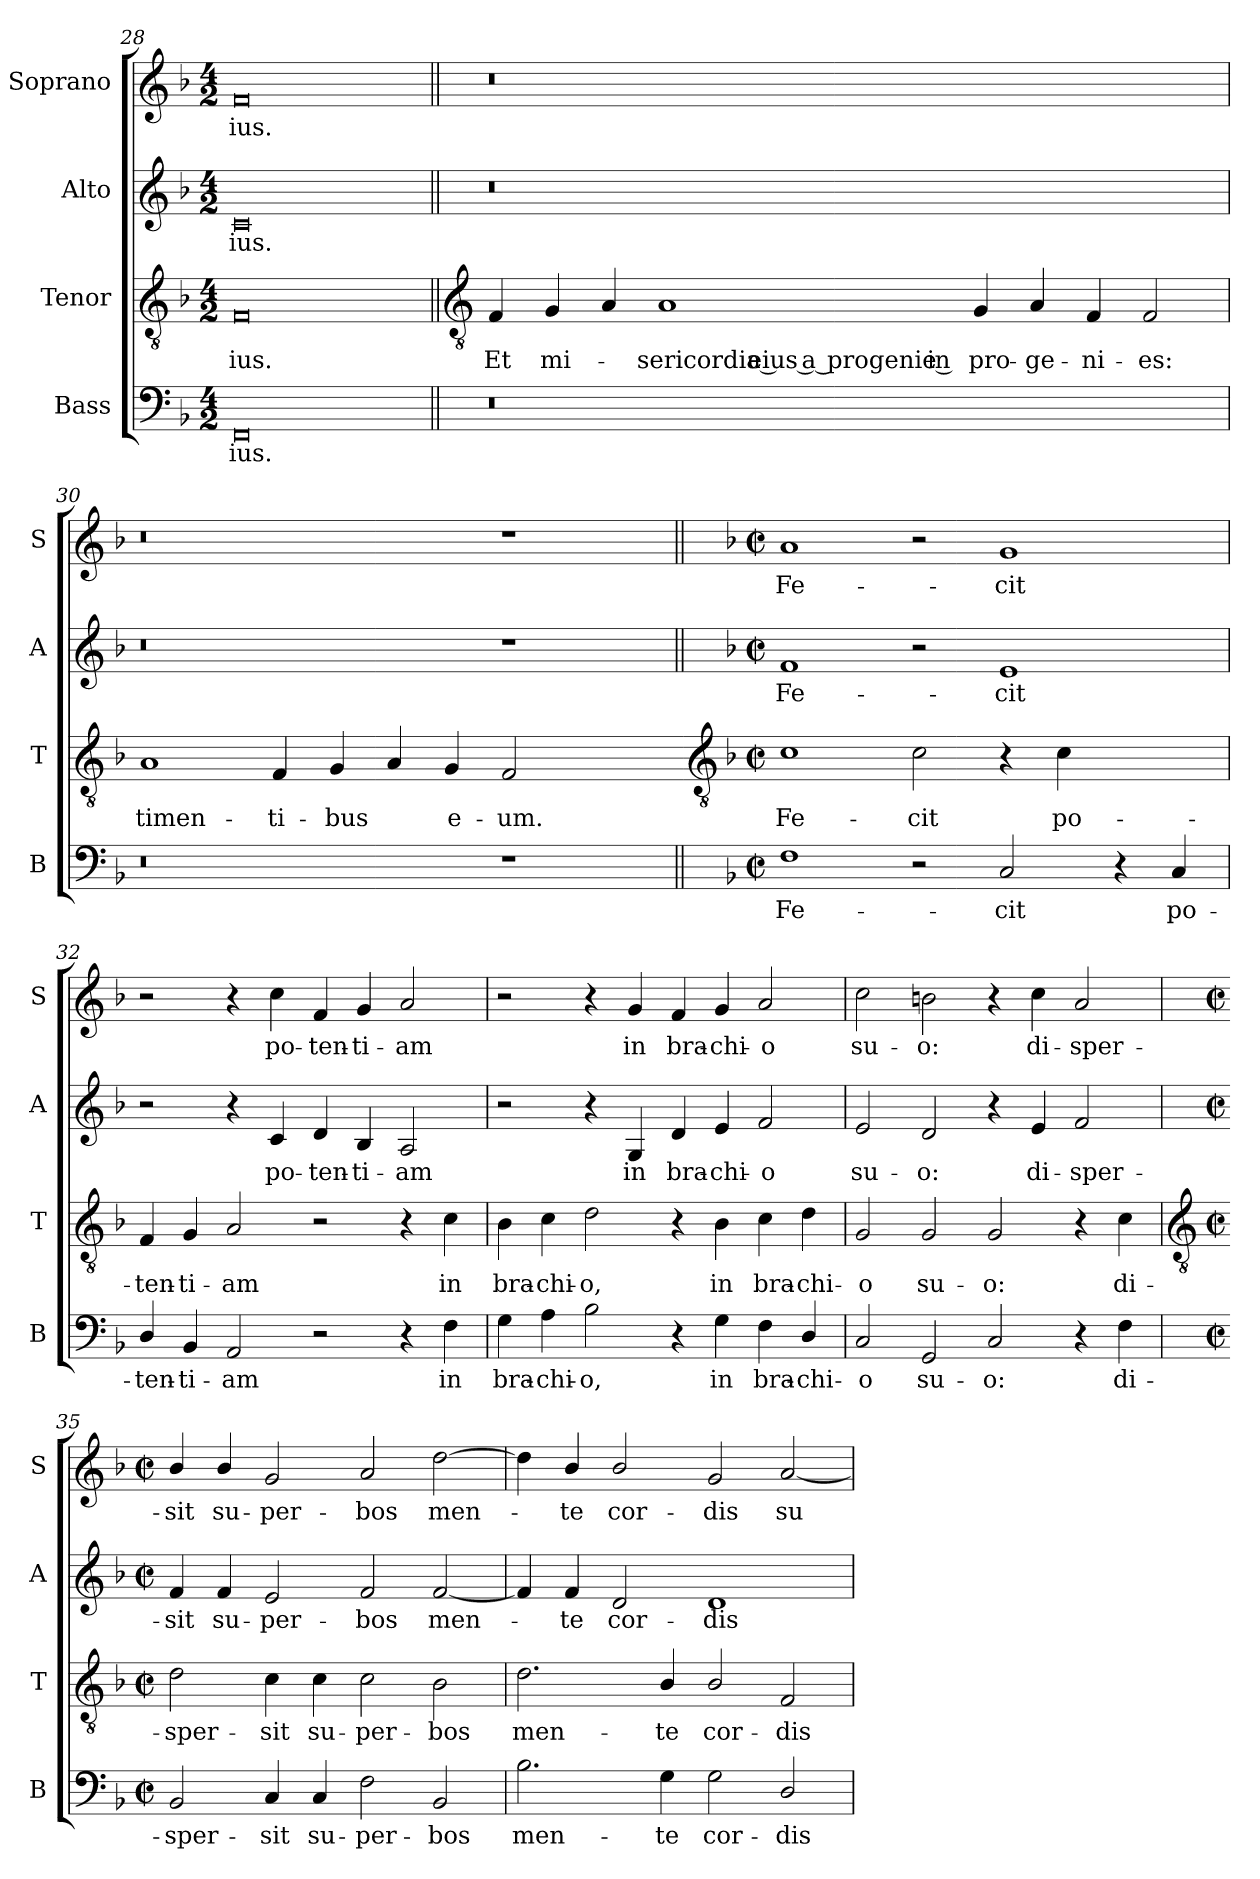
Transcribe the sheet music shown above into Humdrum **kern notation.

**kern	**text	**kern	**text	**kern	**text	**kern	**text
*part4	*part4	*part3	*part3	*part2	*part2	*part1	*part1
*staff4	*staff4	*staff3	*staff3	*staff2	*staff2	*staff1	*staff1
*I"Bass	*	*I"Tenor	*	*I"Alto	*	*I"Soprano	*
*I'B	*	*I'T	*	*I'A	*	*I'S	*
*clefF4	*	*clefGv2	*	*clefG2	*	*clefG2	*
*k[b-]	*	*k[b-]	*	*k[b-]	*	*k[b-]	*
*F:	*	*F:	*	*F:	*	*F:	*
*M4/2	*	*M4/2	*	*M4/2	*	*M4/2	*
=28	=28	=28	=28	=28	=28	=28	=28
!	!LO:LY:b	!	!LO:LY:b	!	!LO:LY:b	!	!LO:LY:b
0FF	ius.	0F	-ius.	0c	-ius.	0f	-ius.
!!LO:LB:g=z
=29||	=29||	=29||	=29||	=29||	=29||	=29||	=29||
*	*	*clefGv2	*	*	*	*	*
!	!	!	!LO:LY:b	!	!	!	!
0r	.	4F	Et	0r	.	0r	.
!	!	!	!LO:LY:b	!	!	!	!
.	.	4G	mi-	.	.	.	.
.	.	4A	.	.	.	.	.
!	!	!	!LO:LY:b	!	!	!	!
.	.	1A	sericordia eius a progenie in	.	.	.	.
!	!	!	!LO:LY:b	!	!	!	!
.	.	4G	pro-	.	.	.	.
!	!	!	!LO:LY:b	!	!	!	!
1ryy	.	4A	-ge-	1ryy	.	1ryy	.
!	!	!	!LO:LY:b	!	!	!	!
.	.	4F	-ni-	.	.	.	.
!	!	!	!LO:LY:b	!	!	!	!
.	.	2F	-es:	.	.	.	.
=30	=30	=30	=30	=30	=30	=30	=30
!	!	!	!LO:LY:b	!	!	!	!
0r	.	1A	timen-	0r	.	0r	.
!	!	!	!LO:LY:b	!	!	!	!
.	.	4F	-ti-	.	.	.	.
!	!	!	!LO:LY:b	!	!	!	!
.	.	4G	-bus	.	.	.	.
.	.	4A	.	.	.	.	.
!	!	!	!LO:LY:b	!	!	!	!
.	.	4G	e-	.	.	.	.
!	!	!	!LO:LY:b	!	!	!	!
1r	.	2F	-um.	1r	.	1r	.
.	.	2ryy	.	.	.	.	.
!!LO:LB:g=z
=31||	=31||	=31-	=31||	=31||	=31||	=31||	=31||
*	*	*clefGv2	*	*	*	*	*
*k[b-]	*	*	*	*k[b-]	*	*k[b-]	*
*F:	*	*	*	*F:	*	*F:	*
*M4/2	*	*M4/2	*	*M4/2	*	*M4/2	*
*met(c|)	*	*met(c|)	*	*met(c|)	*	*met(c|)	*
!	!LO:LY:b	!	!LO:LY:b	!	!LO:LY:b	!	!LO:LY:b
1F	Fe-	1c	Fe-	1f	Fe-	1a	Fe-
!	!	!	!LO:LY:b	!	!	!	!
2r	.	2c	-cit	2r	.	2r	.
!	!LO:LY:b	!	!	!	!LO:LY:b	!	!LO:LY:b
2C	-cit	4r	.	1e	-cit	1g	-cit
!	!	!	!LO:LY:b	!	!	!	!
.	.	4c	po-	.	.	.	.
4r	.	2ryy	.	.	.	.	.
!	!LO:LY:b	!	!	!	!	!	!
4C	po-	.	.	.	.	.	.
=32	=32	=32	=32	=32	=32	=32	=32
!	!LO:LY:b	!	!LO:LY:b	!	!	!	!
4D/	-ten-	4F	-ten-	2r	.	2r	.
!	!LO:LY:b	!	!LO:LY:b	!	!	!	!
4BB-	-ti-	4G	-ti-	.	.	.	.
!	!LO:LY:b	!	!LO:LY:b	!	!	!	!
2AA	-am	2A	-am	4r	.	4r	.
!	!	!	!	!	!LO:LY:b	!	!LO:LY:b
.	.	.	.	4c	po-	4cc	po-
!	!	!	!	!	!LO:LY:b	!	!LO:LY:b
2r	.	2r	.	4d	-ten-	4f	-ten-
!	!	!	!	!	!LO:LY:b	!	!LO:LY:b
.	.	.	.	4B-	-ti-	4g	-ti-
!	!	!	!	!	!LO:LY:b	!	!LO:LY:b
4r	.	4r	.	2A	-am	2a	-am
!	!LO:LY:b	!	!LO:LY:b	!	!	!	!
4F	in	4c	in	.	.	.	.
=33	=33	=33	=33	=33	=33	=33	=33
!	!LO:LY:b	!	!LO:LY:b	!	!	!	!
4G	bra-	4B-	bra-	2r	.	2r	.
!	!LO:LY:b	!	!LO:LY:b	!	!	!	!
4A	-chi-	4c	-chi-	.	.	.	.
!	!LO:LY:b	!	!LO:LY:b	!	!	!	!
2B-	-o,	2d	-o,	4r	.	4r	.
!	!	!	!	!	!LO:LY:b	!	!LO:LY:b
.	.	.	.	4G	in	4g	in
!	!	!	!	!	!LO:LY:b	!	!LO:LY:b
4r	.	4r	.	4d	bra-	4f	bra-
!	!LO:LY:b	!	!LO:LY:b	!	!LO:LY:b	!	!LO:LY:b
4G	in	4B-	in	4e	-chi-	4g	-chi-
!	!LO:LY:b	!	!LO:LY:b	!	!LO:LY:b	!	!LO:LY:b
4F	bra-	4c	bra-	2f	-o	2a	-o
!	!LO:LY:b	!	!LO:LY:b	!	!	!	!
4D/	-chi-	4d	-chi-	.	.	.	.
=34	=34	=34	=34	=34	=34	=34	=34
!	!LO:LY:b	!	!LO:LY:b	!	!LO:LY:b	!	!LO:LY:b
2C	-o	2G	-o	2e	su-	2cc	su-
!	!LO:LY:b	!	!LO:LY:b	!	!LO:LY:b	!	!LO:LY:b
2GG	su-	2G	su-	2d	-o:	2bn	-o:
!	!LO:LY:b	!	!LO:LY:b	!	!	!	!
2C	-o:	2G	-o:	4r	.	4r	.
!	!	!	!	!	!LO:LY:b	!	!LO:LY:b
.	.	.	.	4e	di-	4cc	di-
!	!	!	!	!	!LO:LY:b	!	!LO:LY:b
4r	.	4r	.	2f	-sper-	2a	-sper-
!	!LO:LY:b	!	!LO:LY:b	!	!	!	!
4F	di-	4c	di-	.	.	.	.
!!LO:LB:g=z
=35	=35	=35	=35	=35	=35	=35	=35
*	*	*clefGv2	*	*	*	*	*
*M4/2	*	*M4/2	*	*M4/2	*	*M4/2	*
*met(c|)	*	*met(c|)	*	*met(c|)	*	*met(c|)	*
!	!LO:LY:b	!	!LO:LY:b	!	!LO:LY:b	!	!LO:LY:b
2BB-	-sper-	2d	-sper-	4f	-sit	4b-/	-sit
!	!	!	!	!	!LO:LY:b	!	!LO:LY:b
.	.	.	.	4f	su-	4b-/	su-
!	!LO:LY:b	!	!LO:LY:b	!	!LO:LY:b	!	!LO:LY:b
4C	-sit	4c	-sit	2e	-per-	2g	-per-
!	!LO:LY:b	!	!LO:LY:b	!	!	!	!
4C	su-	4c	su-	.	.	.	.
!	!LO:LY:b	!	!LO:LY:b	!	!LO:LY:b	!	!LO:LY:b
2F	-per-	2c	-per-	2f	-bos	2a	-bos
!	!LO:LY:b	!	!LO:LY:b	!	!LO:LY:b	!	!LO:LY:b
2BB-	-bos	2B-	-bos	[2f	men-	[2dd	men-
=36	=36	=36	=36	=36	=36	=36	=36
!	!LO:LY:b	!	!LO:LY:b	!	!	!	!
2.B-	men-	2.d	men-	4f]	.	4dd]	.
!	!	!	!	!	!LO:LY:b	!	!LO:LY:b
.	.	.	.	4f	te	4b-/	-te
!	!	!	!	!	!LO:LY:b	!	!LO:LY:b
.	.	.	.	2d	cor-	2b-/	cor-
!	!LO:LY:b	!	!LO:LY:b	!	!	!	!
4G	-te	4B-/	-te	.	.	.	.
!	!LO:LY:b	!	!LO:LY:b	!	!LO:LY:b	!	!LO:LY:b
2G	cor-	2B-/	cor-	1d	-dis	2g	-dis
!	!LO:LY:b	!	!LO:LY:b	!	!	!	!LO:LY:b
2D/	-dis	2F	-dis	.	.	[2a	su-
=	=	=	=	=	=	=	=
*-	*-	*-	*-	*-	*-	*-	*-
